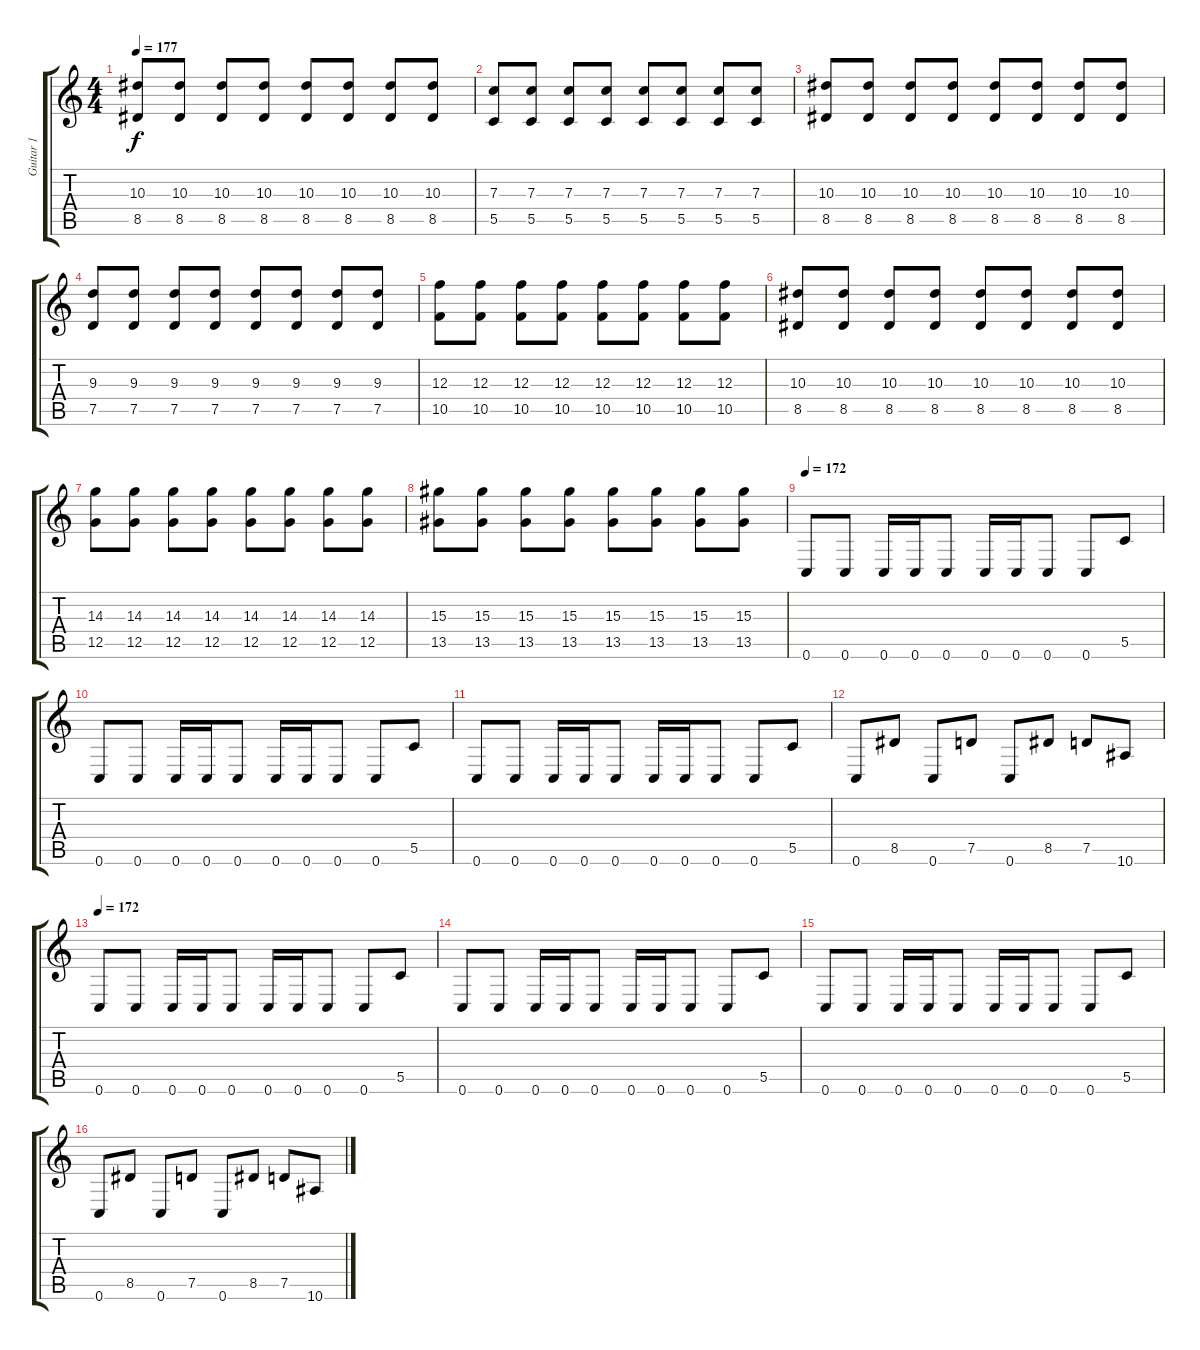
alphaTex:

\track ("Guitar 1" "Guitar 1") {instrument distortionguitar}
\staff {score tabs}
\tuning (D4 A3 F3 C3 G2 C2) {hide}
\ts (4 4)
\tempo 177
\clef g2
\ks c
(10.3 8.5).8{dy f} (10.3 8.5).8 (10.3 8.5).8 (10.3 8.5).8 (10.3 8.5).8 (10.3 8.5).8 (10.3 8.5).8 (10.3 8.5).8 |
(7.3 5.5).8 (7.3 5.5).8 (7.3 5.5).8 (7.3 5.5).8 (7.3 5.5).8 (7.3 5.5).8 (7.3 5.5).8 (7.3 5.5).8 |
(10.3 8.5).8 (10.3 8.5).8 (10.3 8.5).8 (10.3 8.5).8 (10.3 8.5).8 (10.3 8.5).8 (10.3 8.5).8 (10.3 8.5).8 |
(9.3 7.5).8 (9.3 7.5).8 (9.3 7.5).8 (9.3 7.5).8 (9.3 7.5).8 (9.3 7.5).8 (9.3 7.5).8 (9.3 7.5).8 |
(12.3 10.5).8 (12.3 10.5).8 (12.3 10.5).8 (12.3 10.5).8 (12.3 10.5).8 (12.3 10.5).8 (12.3 10.5).8 (12.3 10.5).8 |
(10.3 8.5).8 (10.3 8.5).8 (10.3 8.5).8 (10.3 8.5).8 (10.3 8.5).8 (10.3 8.5).8 (10.3 8.5).8 (10.3 8.5).8 |
(14.3 12.5).8 (14.3 12.5).8 (14.3 12.5).8 (14.3 12.5).8 (14.3 12.5).8 (14.3 12.5).8 (14.3 12.5).8 (14.3 12.5).8 |
(15.3 13.5).8 (15.3 13.5).8 (15.3 13.5).8 (15.3 13.5).8 (15.3 13.5).8 (15.3 13.5).8 (15.3 13.5).8 (15.3 13.5).8 |
\tempo 172
0.6.8 0.6.8 0.6.16 0.6.16 0.6.8 0.6.16 0.6.16 0.6.8 0.6.8 5.5.8 |
0.6.8 0.6.8 0.6.16 0.6.16 0.6.8 0.6.16 0.6.16 0.6.8 0.6.8 5.5.8 |
0.6.8 0.6.8 0.6.16 0.6.16 0.6.8 0.6.16 0.6.16 0.6.8 0.6.8 5.5.8 |
0.6.8 8.5.8 0.6.8 7.5.8 0.6.8 8.5.8 7.5.8 10.6.8 |
\tempo 172
0.6.8 0.6.8 0.6.16 0.6.16 0.6.8 0.6.16 0.6.16 0.6.8 0.6.8 5.5.8 |
0.6.8 0.6.8 0.6.16 0.6.16 0.6.8 0.6.16 0.6.16 0.6.8 0.6.8 5.5.8 |
0.6.8 0.6.8 0.6.16 0.6.16 0.6.8 0.6.16 0.6.16 0.6.8 0.6.8 5.5.8 |
0.6.8 8.5.8 0.6.8 7.5.8 0.6.8 8.5.8 7.5.8 10.6.8
